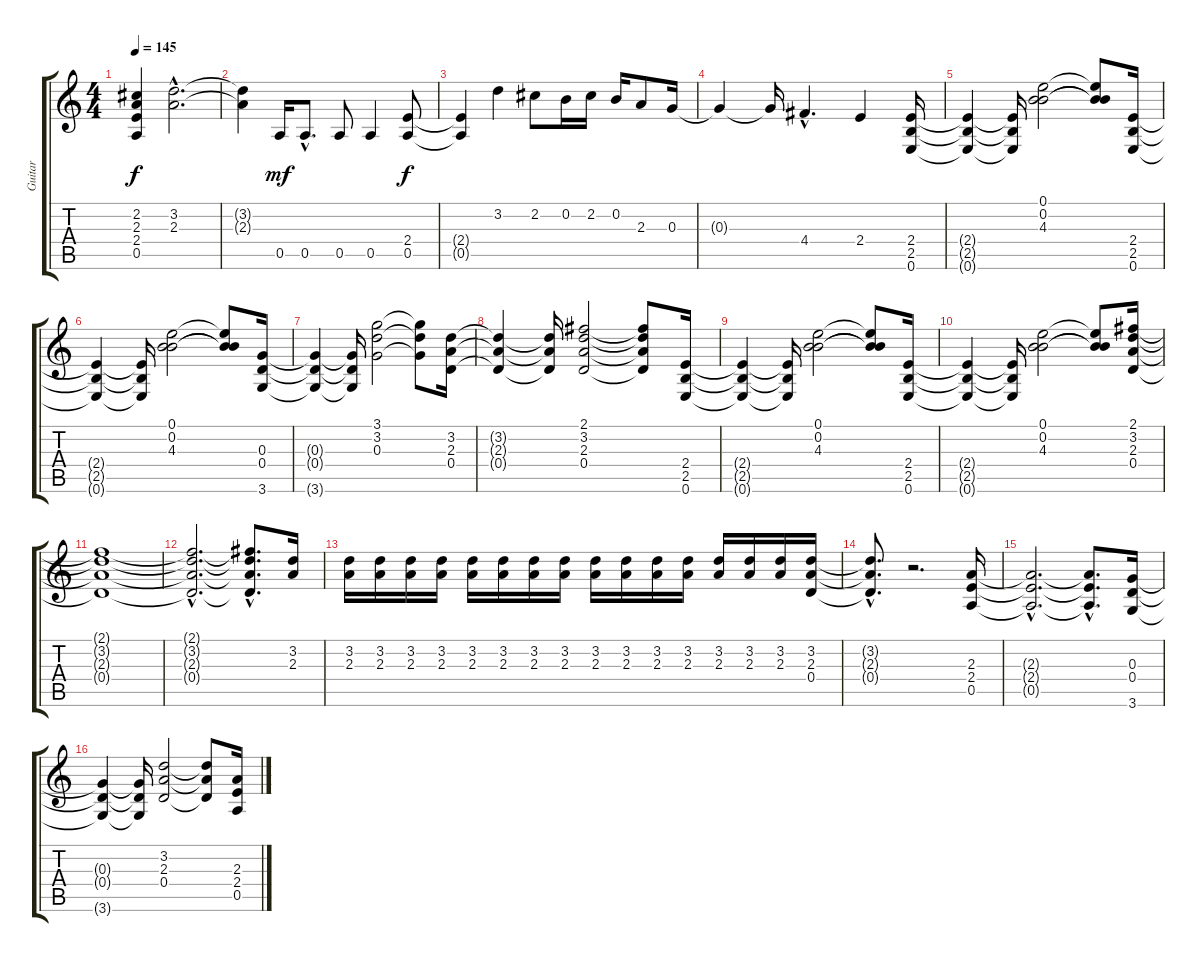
\track ("Guitar " "Guitar ") {instrument distortionguitar}
\staff {score tabs}
\tuning (E4 B3 G3 D3 A2 E2) {hide}
\ts (4 4)
\tempo 145
\clef g2
\ks c
(2.2{t} 2.3{t} 2.4{t} 0.5{t}).4{dy f} (3.2{hac} 2.3{hac}).2{d} |
(3.2{t} 2.3{t}).4 0.5.16{dy mf} 0.5{hac}.8{d} 0.5.8 0.5.4 (2.4 0.5).8{dy f} |
(2.4{t} 0.5{t}).4 3.2.4 2.2.8 0.2.16 2.2.16 0.2.16 2.3.8 0.3.16 |
0.3{t}.4 0.3{t}.16 4.4{hac}.4{d} 2.4.4 (2.4 2.5 0.6).16 |
(2.4{t} 2.5{t} 0.6{t}).4 (2.4{t} 2.5{t} 0.6{t}).16 (0.1 0.2 4.3).2 (0.1{t} 0.2{t} 4.3{t}).8 (2.4 2.5 0.6).16 |
(2.4{t} 2.5{t} 0.6{t}).4 (2.4{t} 2.5{t} 0.6{t}).16 (0.1 0.2 4.3).2 (0.1{t} 0.2{t} 4.3{t}).8 (0.3 0.4 3.6).16 |
(0.3{t} 0.4{t} 3.6{t}).4 (0.3{t} 0.4{t} 3.6{t}).16 (3.1 3.2 0.3).2 (3.1{t} 3.2{t} 0.3{t}).8 (3.2 2.3 0.4).16 |
(3.2{t} 2.3{t} 0.4{t}).4 (3.2{t} 2.3{t} 0.4{t}).16 (2.1 3.2 2.3 0.4).2 (2.1{t} 3.2{t} 2.3{t} 0.4{t}).8 (2.4 2.5 0.6).16 |
(2.4{t} 2.5{t} 0.6{t}).4 (2.4{t} 2.5{t} 0.6{t}).16 (0.1 0.2 4.3).2 (0.1{t} 0.2{t} 4.3{t}).8 (2.4 2.5 0.6).16 |
(2.4{t} 2.5{t} 0.6{t}).4 (2.4{t} 2.5{t} 0.6{t}).16 (0.1 0.2 4.3).2 (0.1{t} 0.2{t} 4.3{t}).8 (2.1 3.2 2.3 0.4).16 |
(2.1{t} 3.2{t} 2.3{t} 0.4{t}).1 |
(2.1{hac t} 3.2{hac t} 2.3{hac t} 0.4{hac t}).2{d} (2.1{hac t} 3.2{hac t} 2.3{hac t} 0.4{hac t}).8{d} (3.2 2.3).16 |
(3.2 2.3).16 (3.2 2.3).16 (3.2 2.3).16 (3.2 2.3).16 (3.2 2.3).16 (3.2 2.3).16 (3.2 2.3).16 (3.2 2.3).16 (3.2 2.3).16 (3.2 2.3).16 (3.2 2.3).16 (3.2 2.3).16 (3.2 2.3).16 (3.2 2.3).16 (3.2 2.3).16 (3.2 2.3 0.4).16 |
(3.2{hac t} 2.3{hac t} 0.4{hac t}).8{d} r.2{d} (2.3 2.4 0.5).16 |
(2.3{hac t} 2.4{hac t} 0.5{hac t}).2{d} (2.3{hac t} 2.4{hac t} 0.5{hac t}).8{d} (0.3 0.4 3.6).16 |
(0.3{t} 0.4{t} 3.6{t}).4 (0.3{t} 0.4{t} 3.6{t}).16 (3.2 2.3 0.4).2 (3.2{t} 2.3{t} 0.4{t}).8 (2.3 2.4 0.5).16
